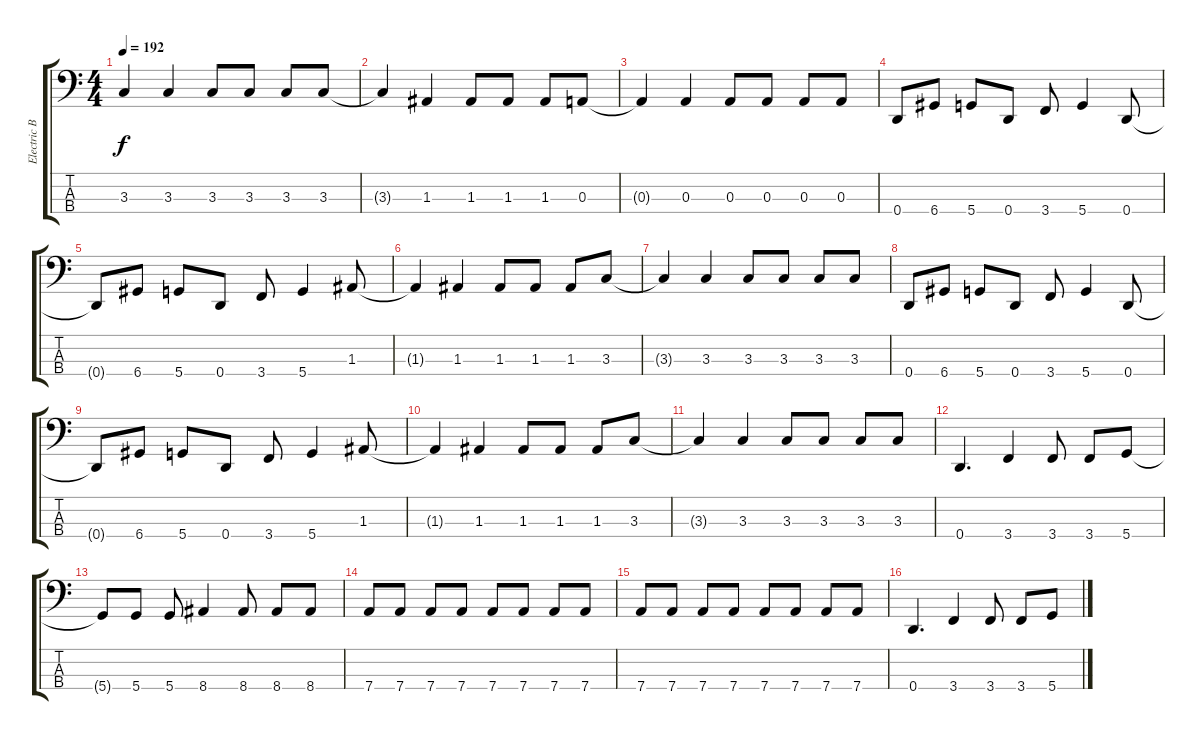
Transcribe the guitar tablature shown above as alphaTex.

\track ("Electric Bass" "Electric B") {instrument electricbassfinger}
\staff {score tabs}
\tuning (G2 D2 A1 D1) {hide}
\ts (4 4)
\tempo 192
\clef f4
\ks c
3.3{t}.4{dy f} 3.3.4 3.3.8 3.3.8 3.3.8 3.3.8 |
3.3{t}.4 1.3.4 1.3.8 1.3.8 1.3.8 0.3.8 |
0.3{t}.4 0.3.4 0.3.8 0.3.8 0.3.8 0.3.8 |
0.4.8 6.4.8 5.4.8 0.4.8 3.4.8 5.4.4 0.4.8 |
0.4{t}.8 6.4.8 5.4.8 0.4.8 3.4.8 5.4.4 1.3.8 |
1.3{t}.4 1.3.4 1.3.8 1.3.8 1.3.8 3.3.8 |
3.3{t}.4 3.3.4 3.3.8 3.3.8 3.3.8 3.3.8 |
0.4.8 6.4.8 5.4.8 0.4.8 3.4.8 5.4.4 0.4.8 |
0.4{t}.8 6.4.8 5.4.8 0.4.8 3.4.8 5.4.4 1.3.8 |
1.3{t}.4 1.3.4 1.3.8 1.3.8 1.3.8 3.3.8 |
3.3{t}.4 3.3.4 3.3.8 3.3.8 3.3.8 3.3.8 |
0.4.4{d} 3.4.4 3.4.8 3.4.8 5.4.8 |
5.4{t}.8 5.4.8 5.4.8 8.4.4 8.4.8 8.4.8 8.4.8 |
7.4.8 7.4.8 7.4.8 7.4.8 7.4.8 7.4.8 7.4.8 7.4.8 |
7.4.8 7.4.8 7.4.8 7.4.8 7.4.8 7.4.8 7.4.8 7.4.8 |
0.4.4{d} 3.4.4 3.4.8 3.4.8 5.4.8
